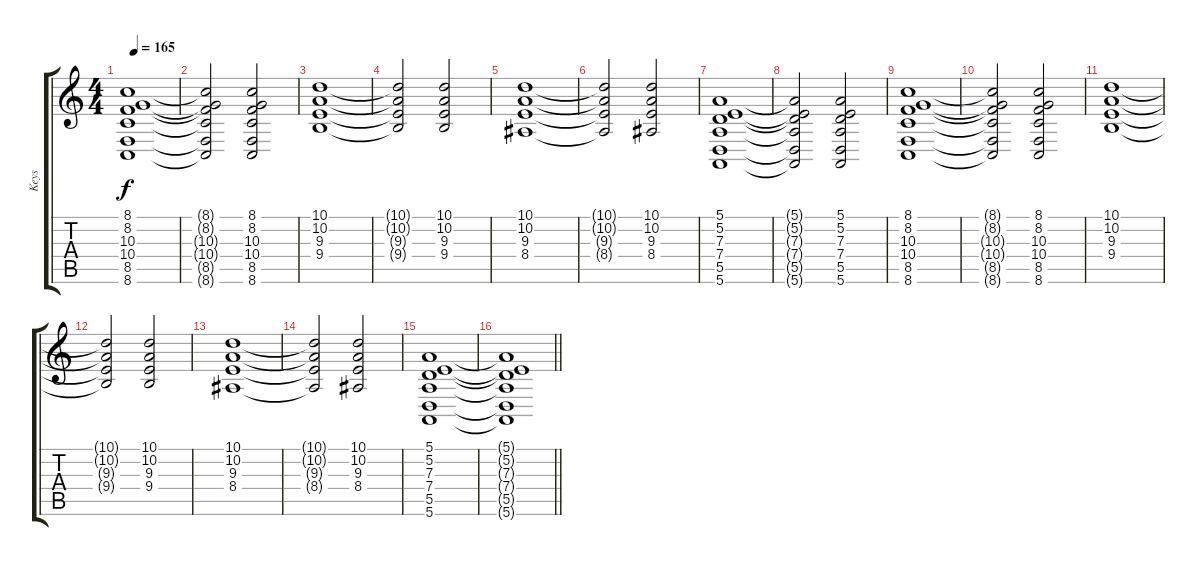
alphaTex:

\track ("Keys" "Keys") {instrument acousticgrandpiano}
\staff {score tabs}
\tuning (E4 B3 G3 D3 A2 E2) {hide}
\ts (4 4)
\tempo 165
\clef g2
\ks c
(8.1 8.2 10.3 10.4 8.5 8.6).1{dy f} |
(8.1{t} 8.2{t} 10.3{t} 10.4{t} 8.5{t} 8.6{t}).2 (8.1 8.2 10.3 10.4 8.5 8.6).2 |
(10.1 10.2 9.3 9.4).1 |
(10.1{t} 10.2{t} 9.3{t} 9.4{t}).2 (10.1 10.2 9.3 9.4).2 |
(10.1 10.2 9.3 8.4).1 |
(10.1{t} 10.2{t} 9.3{t} 8.4{t}).2 (10.1 10.2 9.3 8.4).2 |
(5.1 5.2 7.3 7.4 5.5 5.6).1 |
(5.1{t} 5.2{t} 7.3{t} 7.4{t} 5.5{t} 5.6{t}).2 (5.1 5.2 7.3 7.4 5.5 5.6).2 |
(8.1 8.2 10.3 10.4 8.5 8.6).1 |
(8.1{t} 8.2{t} 10.3{t} 10.4{t} 8.5{t} 8.6{t}).2 (8.1 8.2 10.3 10.4 8.5 8.6).2 |
(10.1 10.2 9.3 9.4).1 |
(10.1{t} 10.2{t} 9.3{t} 9.4{t}).2 (10.1 10.2 9.3 9.4).2 |
(10.1 10.2 9.3 8.4).1 |
(10.1{t} 10.2{t} 9.3{t} 8.4{t}).2 (10.1 10.2 9.3 8.4).2 |
(5.1 5.2 7.3 7.4 5.5 5.6).1 |
\barLineRight lightlight
(5.1{t} 5.2{t} 7.3{t} 7.4{t} 5.5{t} 5.6{t}).1
